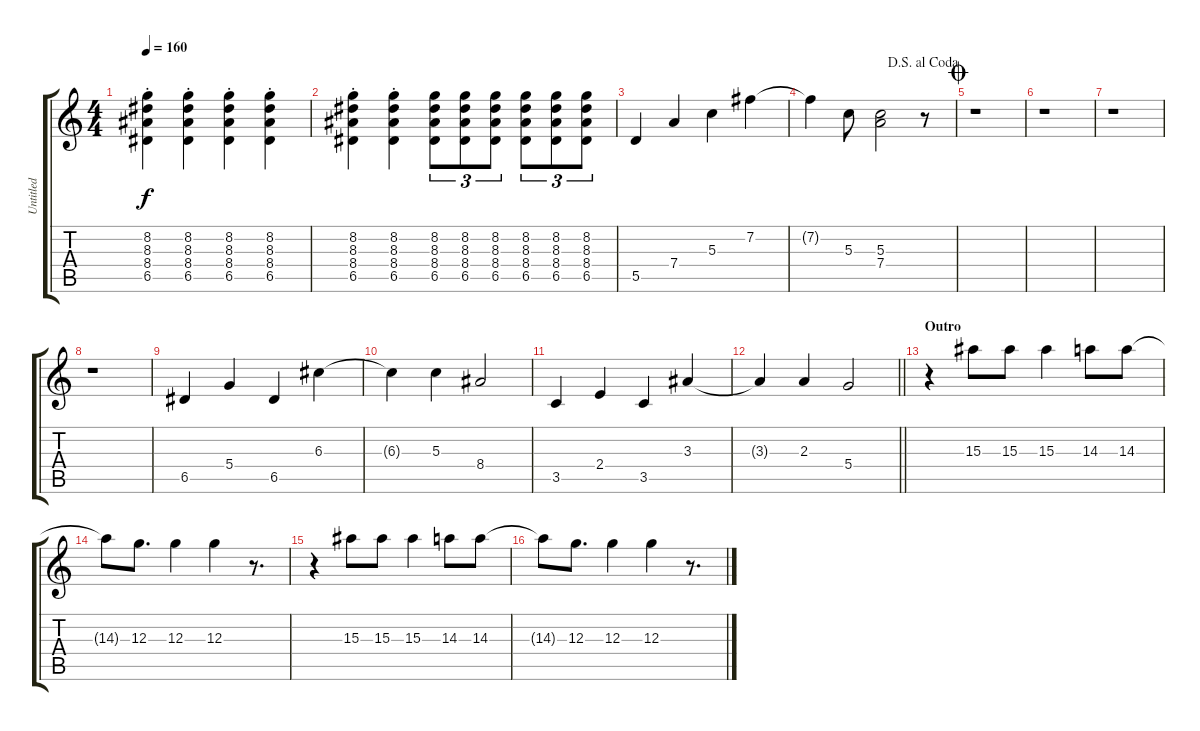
\track ("Untitled" "Untitled") {instrument overdrivenguitar}
\staff {score tabs}
\tuning (E4 B3 G3 D3 A2 E2) {hide}
\ts (4 4)
\tempo 160
\clef g2
\ks c
(8.2{st} 8.3{st} 8.4{st} 6.5{st}).4{dy f} (8.2{st} 8.3{st} 8.4{st} 6.5{st}).4 (8.2{st} 8.3{st} 8.4{st} 6.5{st}).4 (8.2{st} 8.3{st} 8.4{st} 6.5{st}).4 |
(8.2{st} 8.3{st} 8.4{st} 6.5{st}).4 (8.2{st} 8.3{st} 8.4{st} 6.5{st}).4 (8.2 8.3 8.4 6.5).8{tu (3 2)} (8.2 8.3 8.4 6.5).8{tu (3 2)} (8.2 8.3 8.4 6.5).8{tu (3 2)} (8.2 8.3 8.4 6.5).8{tu (3 2)} (8.2 8.3 8.4 6.5).8{tu (3 2)} (8.2 8.3 8.4 6.5).8{tu (3 2)} |
5.5.4 7.4.4 5.3.4 7.2.4 |
\jump dalsegnoalcoda
7.2{t}.4 5.3.8 (5.3 7.4).2 r.8 |
\jump coda
r.1 |
r.1 |
r.1 |
r.1 |
6.5.4 5.4.4 6.5.4 6.3.4 |
6.3{t}.4 5.3.4 8.4.2 |
3.5.4 2.4.4 3.5.4 3.3.4 |
\barLineRight lightlight
3.3{t}.4 2.3.4 5.4.2 |
\section ("" "Outro")
r.4 15.3.8 15.3.8 15.3.4 14.3.8 14.3.8 |
14.3{t}.8 12.3.8{d} 12.3.4 12.3.4 r.8{d} |
r.4 15.3.8 15.3.8 15.3.4 14.3.8 14.3.8 |
14.3{t}.8 12.3.8{d} 12.3.4 12.3.4 r.8{d}
